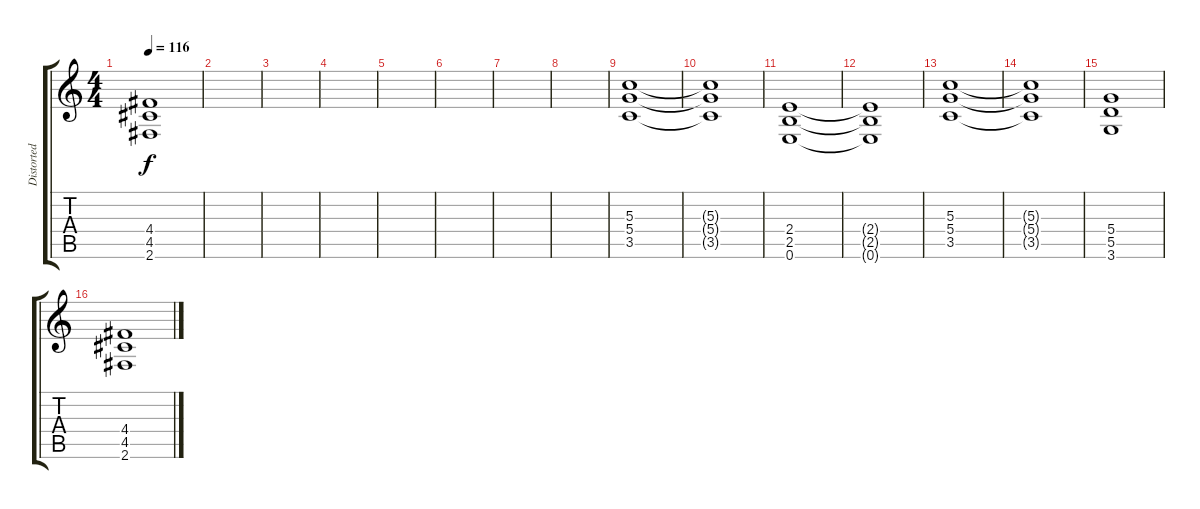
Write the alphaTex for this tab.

\track ("Distorted Guitar" "Distorted ") {instrument distortionguitar}
\staff {score tabs}
\tuning (E4 B3 G3 D3 A2 E2) {hide}
\ts (4 4)
\tempo 116
\clef g2
\ks c
(4.4{t} 4.5{t} 2.6{t}).1{dy f} |
|
|
|
|
|
|
|
(5.3 5.4 3.5).1 |
(5.3{t} 5.4{t} 3.5{t}).1 |
(2.4 2.5 0.6).1 |
(2.4{t} 2.5{t} 0.6{t}).1 |
(5.3 5.4 3.5).1 |
(5.3{t} 5.4{t} 3.5{t}).1 |
(5.4 5.5 3.6).1 |
(4.4 4.5 2.6).1
